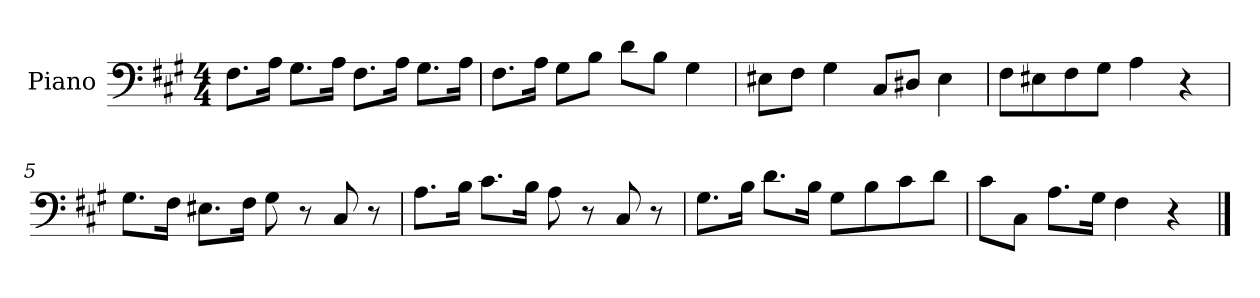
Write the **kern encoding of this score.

**kern
*part1
*staff1
*I"Piano
*I'Pno
*clefF4
*k[f#c#g#]
*f#:
*M4/4
=1
8.F#\L
16A\Jk
8.G#\L
16A\Jk
8.F#\L
16A\Jk
8.G#\L
16A\Jk
=2
8.F#\L
16A\Jk
8G#\L
8B\J
8d\L
8B\J
4G#\
=3
8E#X\L
8F#\J
4G#\
8C#/L
8D#X/J
4E#\
=4
8F#\L
8E#X\
8F#\
8G#\J
4A\
4r
=5
8.G#\L
16F#\Jk
8.E#X\L
16F#\Jk
8G#\
8r
8C#/
8r
=6
8.A\L
16B\Jk
8.c#\L
16B\Jk
8A\
8r
8C#/
8r
=7
8.G#\L
16B\Jk
8.d\L
16B\Jk
8G#\L
8B\
8c#\
8d\J
=8
8c#\L
8C#\J
8.A\L
16G#\Jk
4F#\
4r
==
*-
